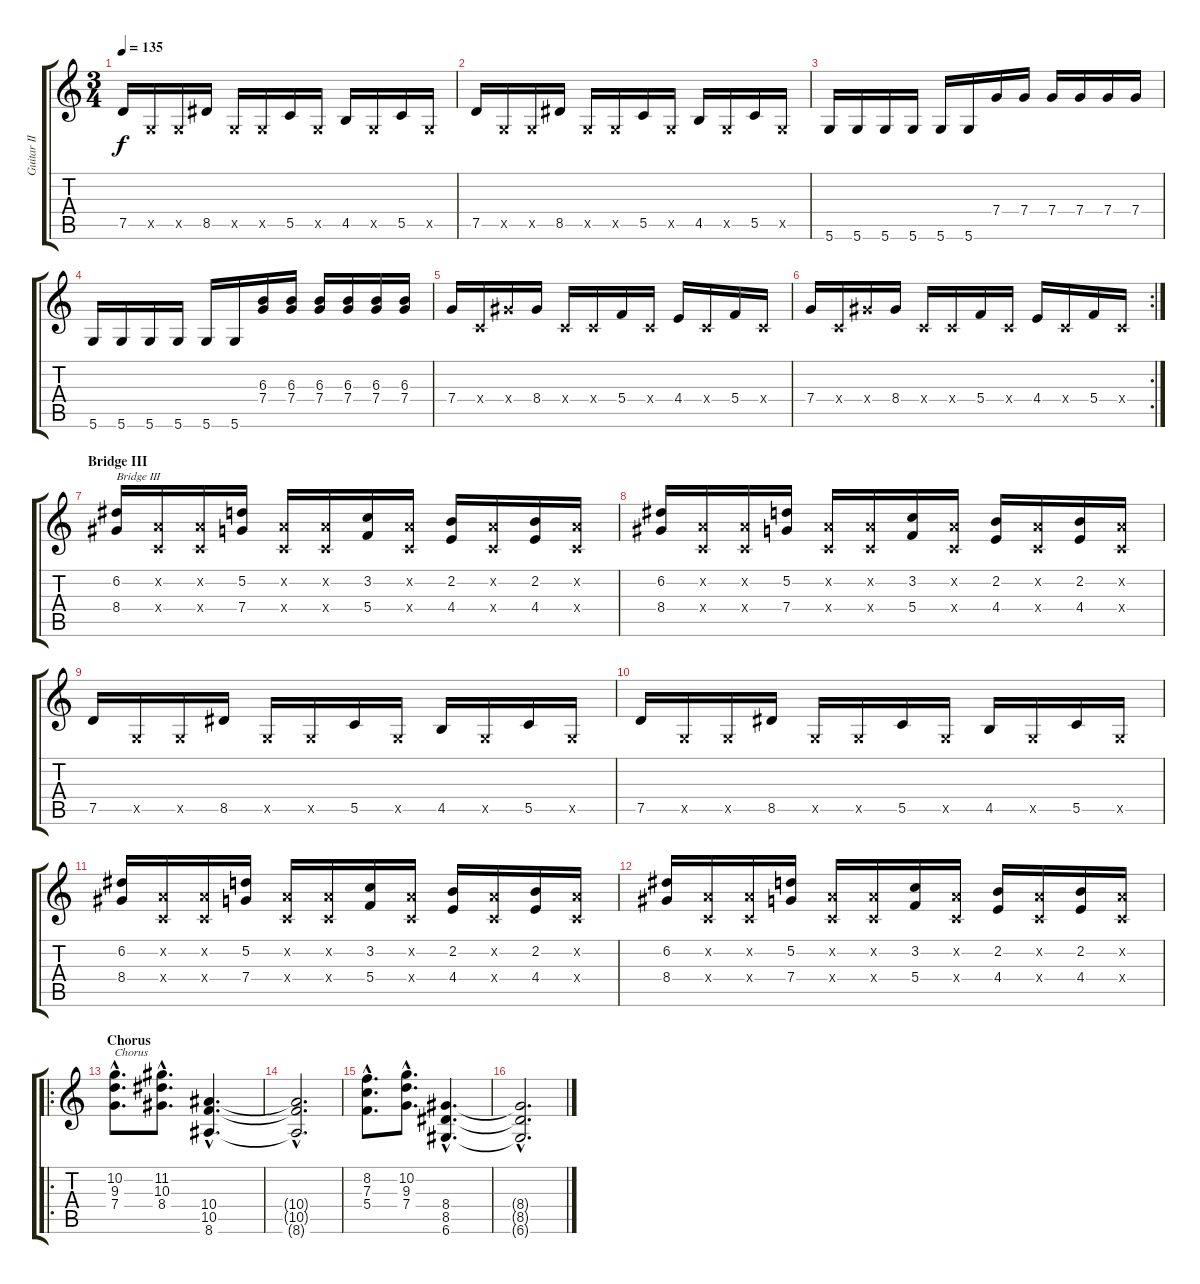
\track ("Guitar II [Brent Hinds]" "Guitar II ") {instrument distortionguitar}
\staff {score tabs}
\tuning (D4 A3 F3 C3 G2 D2) {hide}
\ts (3 4)
\tempo 135
\clef g2
\ks c
7.5.16{dy f} 0.5{x}.16 0.5{x}.16 8.5.16 0.5{x}.16 0.5{x}.16 5.5.16 0.5{x}.16 4.5.16 0.5{x}.16 5.5.16 0.5{x}.16 |
7.5.16 0.5{x}.16 0.5{x}.16 8.5.16 0.5{x}.16 0.5{x}.16 5.5.16 0.5{x}.16 4.5.16 0.5{x}.16 5.5.16 0.5{x}.16 |
5.6.16 5.6.16 5.6.16 5.6.16 5.6.16 5.6.16 7.4.16 7.4.16 7.4.16 7.4.16 7.4.16 7.4.16 |
5.6.16 5.6.16 5.6.16 5.6.16 5.6.16 5.6.16 (6.3 7.4).16 (6.3 7.4).16 (6.3 7.4).16 (6.3 7.4).16 (6.3 7.4).16 (6.3 7.4).16 |
7.4.16 0.4{x}.16 8.4{x}.16 8.4.16 0.4{x}.16 0.4{x}.16 5.4.16 0.4{x}.16 4.4.16 0.4{x}.16 5.4.16 0.4{x}.16 |
\rc 2
7.4.16 0.4{x}.16 8.4{x}.16 8.4.16 0.4{x}.16 0.4{x}.16 5.4.16 0.4{x}.16 4.4.16 0.4{x}.16 5.4.16 0.4{x}.16 |
\section ("" "Bridge III")
(6.2 8.4).16{txt "Bridge III"} (0.2{x} 0.4{x}).16 (0.2{x} 0.4{x}).16 (5.2 7.4).16 (0.2{x} 0.4{x}).16 (0.2{x} 0.4{x}).16 (3.2 5.4).16 (0.2{x} 0.4{x}).16 (2.2 4.4).16 (0.2{x} 0.4{x}).16 (2.2 4.4).16 (0.2{x} 0.4{x}).16 |
(6.2 8.4).16 (0.2{x} 0.4{x}).16 (0.2{x} 0.4{x}).16 (5.2 7.4).16 (0.2{x} 0.4{x}).16 (0.2{x} 0.4{x}).16 (3.2 5.4).16 (0.2{x} 0.4{x}).16 (2.2 4.4).16 (0.2{x} 0.4{x}).16 (2.2 4.4).16 (0.2{x} 0.4{x}).16 |
7.5.16 0.5{x}.16 0.5{x}.16 8.5.16 0.5{x}.16 0.5{x}.16 5.5.16 0.5{x}.16 4.5.16 0.5{x}.16 5.5.16 0.5{x}.16 |
7.5.16 0.5{x}.16 0.5{x}.16 8.5.16 0.5{x}.16 0.5{x}.16 5.5.16 0.5{x}.16 4.5.16 0.5{x}.16 5.5.16 0.5{x}.16 |
(6.2 8.4).16 (0.2{x} 0.4{x}).16 (0.2{x} 0.4{x}).16 (5.2 7.4).16 (0.2{x} 0.4{x}).16 (0.2{x} 0.4{x}).16 (3.2 5.4).16 (0.2{x} 0.4{x}).16 (2.2 4.4).16 (0.2{x} 0.4{x}).16 (2.2 4.4).16 (0.2{x} 0.4{x}).16 |
(6.2 8.4).16 (0.2{x} 0.4{x}).16 (0.2{x} 0.4{x}).16 (5.2 7.4).16 (0.2{x} 0.4{x}).16 (0.2{x} 0.4{x}).16 (3.2 5.4).16 (0.2{x} 0.4{x}).16 (2.2 4.4).16 (0.2{x} 0.4{x}).16 (2.2 4.4).16 (0.2{x} 0.4{x}).16 |
\ro
\section ("" "Chorus")
(10.2{hac} 9.3{hac} 7.4{hac}).8{d txt "Chorus"} (11.2{hac} 10.3{hac} 8.4{hac}).8{d} (10.4{hac} 10.5{hac} 8.6{hac}).4{d} |
(10.4{hac t} 10.5{hac t} 8.6{hac t}).2{d} |
(8.2{hac} 7.3{hac} 5.4{hac}).8{d} (10.2{hac} 9.3{hac} 7.4{hac}).8{d} (8.4{hac} 8.5{hac} 6.6{hac}).4{d} |
(8.4{hac t} 8.5{hac t} 6.6{hac t}).2{d}
